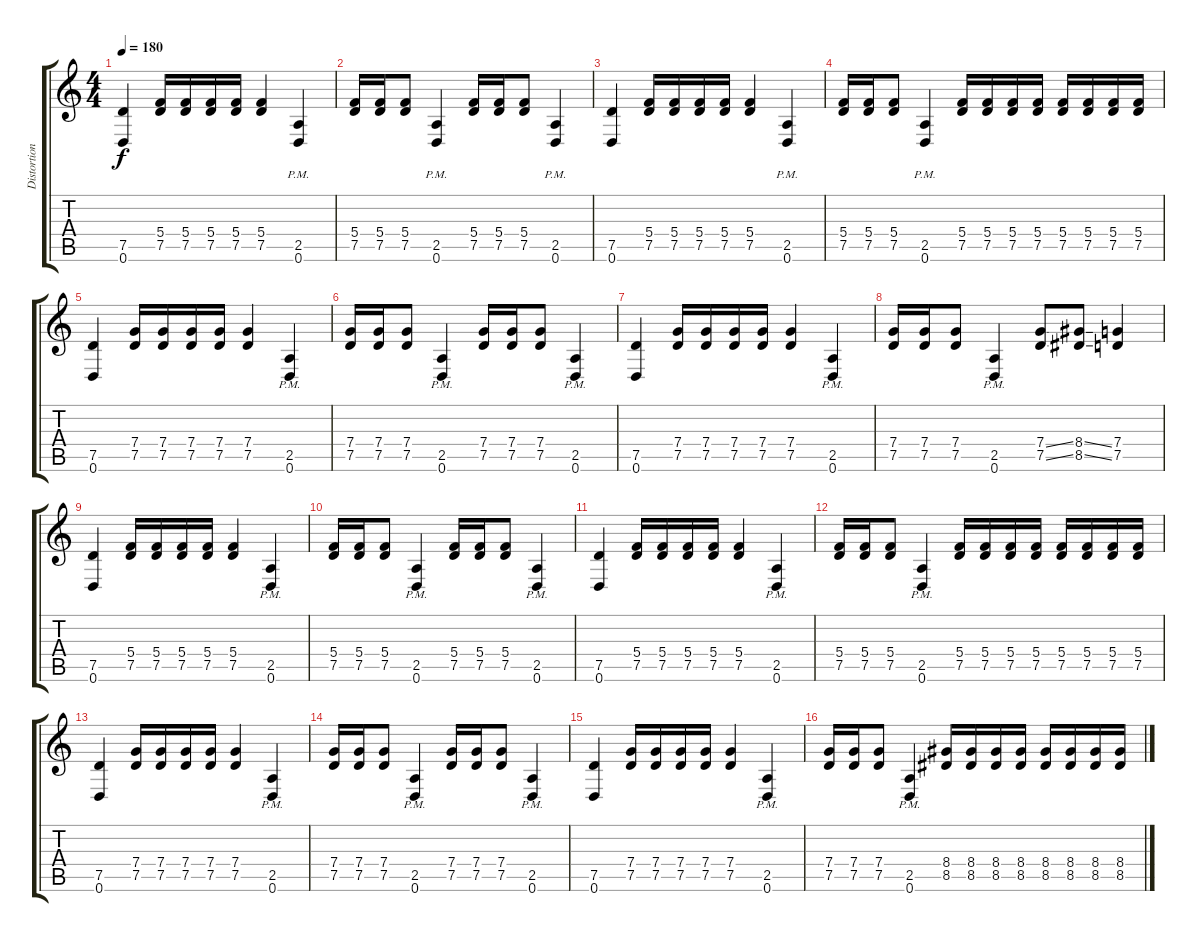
\track ("Distortion # 1" "Distortion") {instrument distortionguitar}
\staff {score tabs}
\tuning (D4 A3 F3 C3 G2 D2) {hide}
\ts (4 4)
\tempo 180
\clef g2
\ks c
(7.5 0.6).4{dy f volume 16} (5.4 7.5).16 (5.4 7.5).16 (5.4 7.5).16 (5.4 7.5).16 (5.4 7.5).4 (2.5 0.6{pm}).4 |
(5.4 7.5).16 (5.4 7.5).16 (5.4 7.5).8 (2.5 0.6{pm}).4 (5.4 7.5).16 (5.4 7.5).16 (5.4 7.5).8 (2.5 0.6{pm}).4 |
(7.5 0.6).4 (5.4 7.5).16 (5.4 7.5).16 (5.4 7.5).16 (5.4 7.5).16 (5.4 7.5).4 (2.5 0.6{pm}).4 |
(5.4 7.5).16 (5.4 7.5).16 (5.4 7.5).8 (2.5 0.6{pm}).4 (5.4 7.5).16 (5.4 7.5).16 (5.4 7.5).16 (5.4 7.5).16 (5.4 7.5).16 (5.4 7.5).16 (5.4 7.5).16 (5.4 7.5).16 |
(7.5 0.6).4 (7.4 7.5).16 (7.4 7.5).16 (7.4 7.5).16 (7.4 7.5).16 (7.4 7.5).4 (2.5 0.6{pm}).4 |
(7.4 7.5).16 (7.4 7.5).16 (7.4 7.5).8 (2.5 0.6{pm}).4 (7.4 7.5).16 (7.4 7.5).16 (7.4 7.5).8 (2.5 0.6{pm}).4 |
(7.5 0.6).4 (7.4 7.5).16 (7.4 7.5).16 (7.4 7.5).16 (7.4 7.5).16 (7.4 7.5).4 (2.5 0.6{pm}).4 |
(7.4 7.5).16 (7.4 7.5).16 (7.4 7.5).8 (2.5 0.6{pm}).4 (7.4{ss} 7.5{ss}).8 (8.4{ss} 8.5{ss}).8 (7.4 7.5).4 |
(7.5 0.6).4 (5.4 7.5).16 (5.4 7.5).16 (5.4 7.5).16 (5.4 7.5).16 (5.4 7.5).4 (2.5 0.6{pm}).4 |
(5.4 7.5).16 (5.4 7.5).16 (5.4 7.5).8 (2.5 0.6{pm}).4 (5.4 7.5).16 (5.4 7.5).16 (5.4 7.5).8 (2.5 0.6{pm}).4 |
(7.5 0.6).4 (5.4 7.5).16 (5.4 7.5).16 (5.4 7.5).16 (5.4 7.5).16 (5.4 7.5).4 (2.5 0.6{pm}).4 |
(5.4 7.5).16 (5.4 7.5).16 (5.4 7.5).8 (2.5 0.6{pm}).4 (5.4 7.5).16 (5.4 7.5).16 (5.4 7.5).16 (5.4 7.5).16 (5.4 7.5).16 (5.4 7.5).16 (5.4 7.5).16 (5.4 7.5).16 |
(7.5 0.6).4 (7.4 7.5).16 (7.4 7.5).16 (7.4 7.5).16 (7.4 7.5).16 (7.4 7.5).4 (2.5 0.6{pm}).4 |
(7.4 7.5).16 (7.4 7.5).16 (7.4 7.5).8 (2.5 0.6{pm}).4 (7.4 7.5).16 (7.4 7.5).16 (7.4 7.5).8 (2.5 0.6{pm}).4 |
(7.5 0.6).4 (7.4 7.5).16 (7.4 7.5).16 (7.4 7.5).16 (7.4 7.5).16 (7.4 7.5).4 (2.5 0.6{pm}).4 |
(7.4 7.5).16 (7.4 7.5).16 (7.4 7.5).8 (2.5 0.6{pm}).4 (8.4 8.5).16 (8.4 8.5).16 (8.4 8.5).16 (8.4 8.5).16 (8.4 8.5).16 (8.4 8.5).16 (8.4 8.5).16 (8.4 8.5).16
